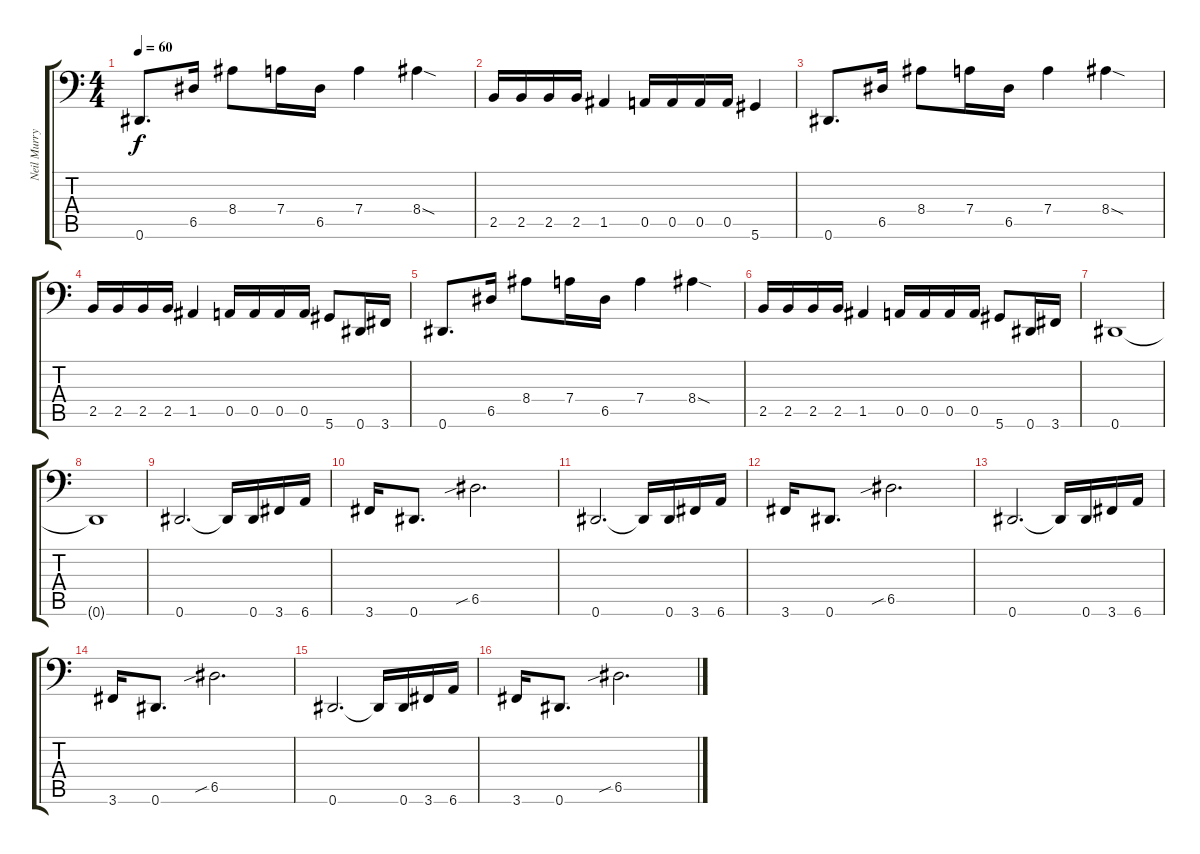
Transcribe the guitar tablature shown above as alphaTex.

\track ("Neil Murry (Bass)" "Neil Murry") {instrument electricbasspick}
\staff {score tabs}
\tuning (E3 B2 G2 D2 A1 Eb1) {hide}
\ts (4 4)
\tempo 60
\clef f4
\ks c
0.6.8{d dy f} 6.5.16 8.4.8 7.4.16 6.5.16 7.4.4 8.4{sod}.4 |
2.5.16 2.5.16 2.5.16 2.5.16 1.5.4 0.5.16 0.5.16 0.5.16 0.5.16 5.6.4 |
0.6.8{d} 6.5.16 8.4.8 7.4.16 6.5.16 7.4.4 8.4{sod}.4 |
2.5.16 2.5.16 2.5.16 2.5.16 1.5.4 0.5.16 0.5.16 0.5.16 0.5.16 5.6.8 0.6.16 3.6.16 |
0.6.8{d} 6.5.16 8.4.8 7.4.16 6.5.16 7.4.4 8.4{sod}.4 |
2.5.16 2.5.16 2.5.16 2.5.16 1.5.4 0.5.16 0.5.16 0.5.16 0.5.16 5.6.8 0.6.16 3.6.16 |
0.6.1 |
0.6{t}.1 |
0.6.2{d} 0.6{t}.16 0.6.16 3.6.16 6.6.16 |
3.6.16 0.6.8{d} 6.5{sib}.2{d} |
0.6.2{d} 0.6{t}.16 0.6.16 3.6.16 6.6.16 |
3.6.16 0.6.8{d} 6.5{sib}.2{d} |
0.6.2{d} 0.6{t}.16 0.6.16 3.6.16 6.6.16 |
3.6.16 0.6.8{d} 6.5{sib}.2{d} |
0.6.2{d} 0.6{t}.16 0.6.16 3.6.16 6.6.16 |
3.6.16 0.6.8{d} 6.5{sib}.2{d}
